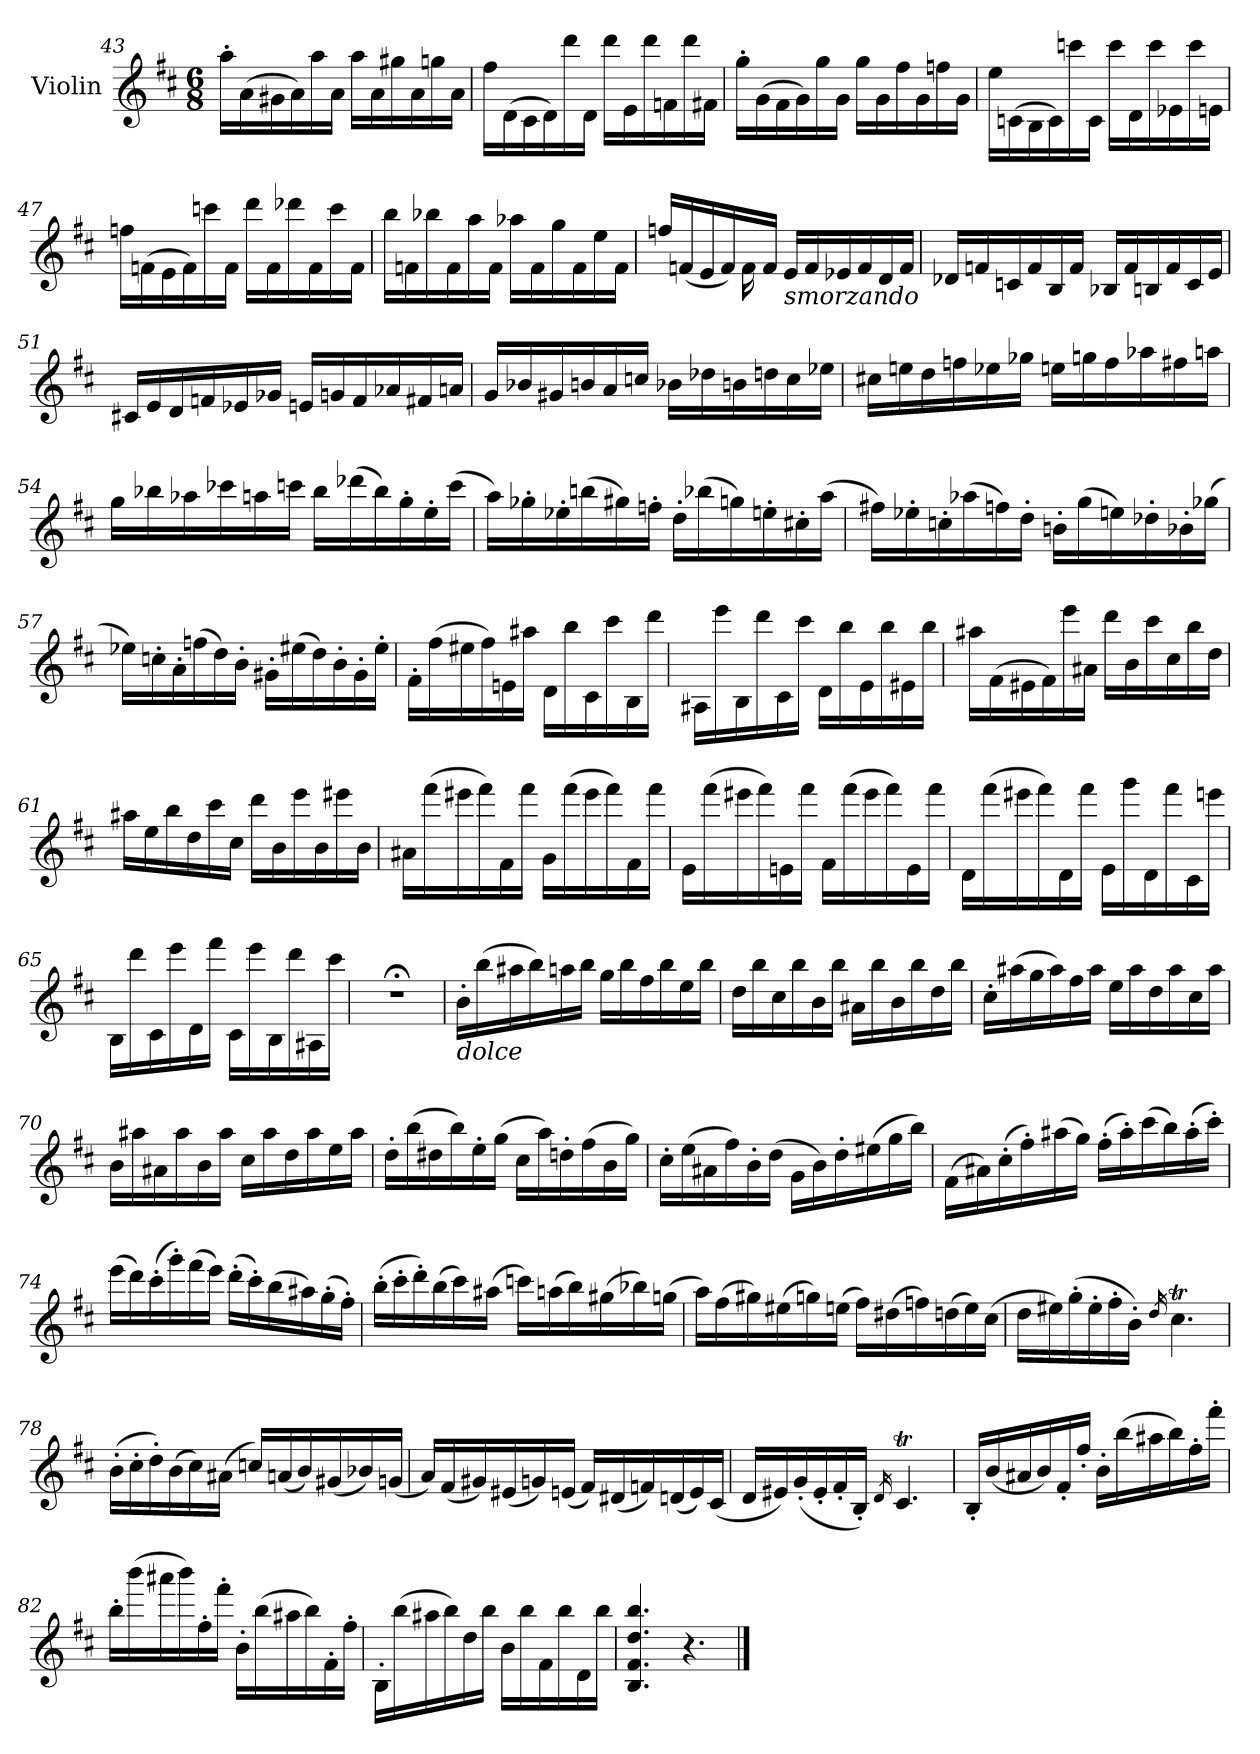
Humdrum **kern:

**kern
*part1
*staff1
*I"Violin
*I'Vln.
!!LO:PB:g=z
*clefG2
*k[f#c#]
*M6/8
=43
16aa'\LL
(>16a\
16g#X\
16a\)
16aa\
16a\JJ
16aa\LL
16a\
16gg#X\
16a\
16ggn\
16a\JJ
=44
16ff#\LL
(>16d\
16c#\
16d\)
16ddd\
16d\JJ
16ddd\LL
16e\
16ddd\
16fn\
16ddd\
16f#X\JJ
=45
16gg'\LL
(>16g\
16f#\
16g\)
16gg\
16g\JJ
16gg\LL
16g\
16ff#\
16g\
16ffn\
16g\JJ
=46
16ee\LL
(>16cn\
16B\
16c\)
16cccn\
16c\JJ
16ccc\LL
16d\
16ccc\
16e-X\
16ccc\
16en\JJ
!!LO:LB:g=z
=47
16ffn\LL
(>16fn\
16e\
16f\)
16cccn\
16f\JJ
16ddd\LL
16f\
16ddd-X\
16f\
16ccc\
16f\JJ
=48
16bb\LL
16fn\
16bb-X\
16f\
16aa\
16f\JJ
16aa-X\LL
16f\
16gg\
16f\
16ee\
16f\JJ
=49
*^
16ffn/LL	4ryy
(<16fn/	.
16e/	.
16f/)	.
16reyy	16f\
16f/JJ	16ryy
!LO:TX:b:i:t=smorzando	!
16e/LL	4ryy
16f/	.
16e-X/	.
16f/	.
16d/	8ryy
16f/JJ	.
*v	*v
=50
16d-X/LL
16fn/
16cn/
16f/
16B/
16f/JJ
16B-X/LL
16f/
16Bn/
16f/
16c/
16e/JJ
!!LO:LB:g=z
=51
16c#X/LL
16e/
16d/
16fn/
16e-X/
16g-X/JJ
16en/LL
16gn/
16f/
16a-X/
16f#X/
16an/JJ
=52
16g/LL
16b-X/
16g#X/
16bn/
16a/
16ccn/JJ
16b-X\LL
16dd-X\
16bn\
16ddn\
16cc\
16ee-X\JJ
=53
16cc#X\LL
16een\
16dd\
16ffn\
16ee-X\
16gg-X\JJ
16een\LL
16ggn\
16ff\
16aa-X\
16ff#X\
16aan\JJ
!!LO:LB:g=z
=54
16gg\LL
16bb-X\
16aa-X\
16ccc-X\
16aan\
16cccn\JJ
16bb-\LL
(>16ddd-X\
16bb-\)
16gg'\
16ee'\
(>16ccc\JJ
=55
16aa\LL)
16gg-X'\
16ee-X'\
(>16bbn\
16gg#X\)
16ffn'\JJ
16dd'\LL
(>16bb-X\
16ggn\)
16een'\
16cc#X'\
(>16aa\JJ
=56
16ff#X\LL)
16ee-X'\
16ccn'\
(>16aa-X\
16ffn\)
16dd'\JJ
16bn'\LL
(>16gg\
16een\)
16dd-X'\
16b-X'\
(>16gg-X\JJ
!!LO:LB:g=z
=57
16ee-X\LL)
16ccn'\
16a'\
(>16ffn\
16dd\)
16b'\JJ
16g#X'\LL
(>16ee#X\
16dd\)
16b'\
16g#'\
16ee#'\JJ
=58
16f#'\LL
(>16ff#\
16ee#X\
16ff#\)
16en\
16aa#X\JJ
16d\LL
16bb\
16c#\
16ccc#\
16B\
16ddd\JJ
=59
16A#X\LL
16eee\
16B\
16ddd\
16c#\
16ccc#\JJ
16d\LL
16bb\
16e\
16bb\
16e#X\
16bb\JJ
=60
16aa#X\LL
(>16f#\
16e#X\
16f#\)
16eee\
16a#X\JJ
16ddd\LL
16b\
16ccc#\
16cc#\
16bb\
16dd\JJ
!!LO:LB:g=z
=61
16aa#X\LL
16ee\
16bb\
16dd\
16ccc#\
16cc#\JJ
16ddd\LL
16b\
16eee\
16b\
16eee#X\
16b\JJ
=62
16a#X\LL
(>16fff#\
16eee#X\
16fff#\)
16f#\
16fff#\JJ
16g\LL
(>16fff#\
16eee#\
16fff#\)
16f#\
16fff#\JJ
=63
16e\LL
(>16fff#\
16eee#X\
16fff#\)
16en\
16fff#\JJ
16f#\LL
(>16fff#\
16eee#\
16fff#\)
16e\
16fff#\JJ
=64
16d\LL
(>16fff#\
16eee#X\
16fff#\)
16d\
16fff#\JJ
16e\LL
16ggg\
16d\
16fff#\
16c#\
16eeen\JJ
!!LO:LB:g=z
=65
16B\LL
16ddd\
16c#\
16eee\
16d\
16fff#\JJ
16c#\LL
16eee\
16B\
16ddd\
16A#X\
16ccc#\JJ
=66
2.r;<
=67
!LO:TX:b:i:t=dolce
16b'\LL
(>16bb\
16aa#X\
16bb\)
16aan\
16bb\JJ
16gg\LL
16bb\
16ff#\
16bb\
16ee\
16bb\JJ
=68
16dd\LL
16bb\
16cc#\
16bb\
16b\
16bb\JJ
16a#X\LL
16bb\
16b\
16bb\
16dd\
16bb\JJ
=69
16cc#'\LL
(>16aa#X\
16gg\
16aa#\)
16ff#\
16aa#\JJ
16ee\LL
16aa#\
16dd\
16aa#\
16cc#\
16aa#\JJ
!!LO:LB:g=z
=70
16b\LL
16aa#X\
16a#X\
16aa#\
16b\
16aa#\JJ
16cc#\LL
16aa#\
16dd\
16aa#\
16ee\
16aa#\JJ
=71
16dd'\LL
(>16bb\
16dd#X\
16bb\)
16ee'\
(>16gg\JJ
16cc#\LL
16aa\)
16ddn'\
(>16ff#\
16b\
16gg\JJ)
=72
16cc#'\LL
(>16ee\
16a#X\
16ff#\)
16b'\
(>16dd\JJ
16g\LL
16b\)
16dd'\
(>16ee#X\
16gg\
16bb\JJ)
=73
(>16f#\LL
16a#X\)
(>16cc#'\
16ff#'\)
(>16aa#X\
16gg\JJ)
(>16ff#'\LL
16aa#'\)
(>16ccc#\
16bb\)
(>16aa#'\
16ccc#'\JJ)
!!LO:LB:g=z
=74
(>16eee\LL
16ddd\)
(>16ccc#'\
16ggg'\)
(>16fff#\
16eee\JJ)
(>16ddd'\LL
16ccc#'\)
(>16bb\
16aa#X\)
(>16gg'\
16ff#'\JJ)
=75
(>16bb'\LL
16ccc#'\
16ddd'\)
(>16bb\
16ccc#\)
(>16aa#X\JJ
16cccn\LL)
(>16aan\
16bb\)
(>16gg#X\
16bb-X\)
(>16ggn\JJ
=76
16aa\LL)
(>16ff#\
16gg#X\)
(>16ee#X\
16ggn\)
(>16een\JJ
16ff#\LL)
(>16dd#X\
16ffn\)
(>16ddn\
16ee\)
(>16cc#\JJ
!!LO:LB:g=z
=77
16dd\LL
16ee#X\)
(>16gg'\
16ee#'\
16ff#'\
16b'\JJ)
16qdd/
4.cc#t\
=78
(>16b'\LL
16cc#'\
16dd'\)
(>16b\
16cc#\)
(>16a#X\JJ
16ccn/LL)
(<16an/
16b/)
(<16g#X/
16b-X/)
(<16gn/JJ
=79
16a/LL)
(<16f#/
16g#X/)
(<16e#X/
16gn/)
(<16en/JJ
16f#/LL)
(<16d#X/
16fn/)
(<16dn/
16e/)
(<16c#/JJ
=80
16d/LL
16e#X/)
(<16g'/
16e#'/
16f#'/
16B'/JJ)
16qd/
4.c#t/
!!LO:LB:g=z
=81
16B'/LL
(<16b/
16a#X/
16b/)
16f#'/
16ff#'/JJ
16b'\LL
(>16bb\
16aa#X\
16bb\)
16ff#'\
16fff#'\JJ
=82
16bb'\LL
(>16bbb\
16aaa#X\
16bbb\)
16ff#'\
16fff#'\JJ
16b'\LL
(>16bb\
16aa#X\
16bb\)
16f#'\
16ff#'\JJ
=83
16B'\LL
(>16bb\
16aa#X\
16bb\)
16dd\
16bb\JJ
16b\LL
16bb\
16f#\
16bb\
16d\
16bb\JJ
=84
4.B/ 4.f#/ 4.dd/ 4.bb/
4.r
==
*-
